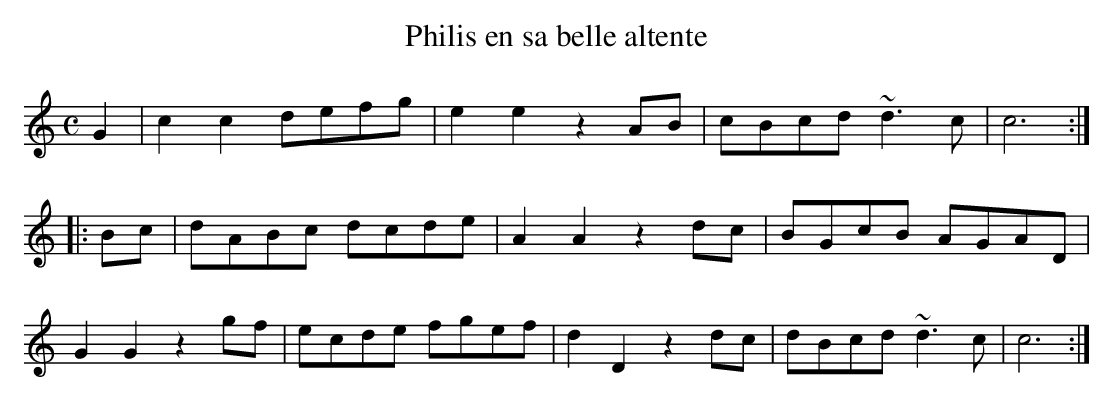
X:1
T:Philis en sa belle altente
M:C
K:Cmaj
G2|c2c2defg|e2e2z2AB|cBcd~d3c|c6:|
|:Bc|dABc dcde|A2A2z2dc|BGcB AGAD|
G2G2z2gf|ecde fgef|d2D2z2dc|dBcd~d3c|c6:|
